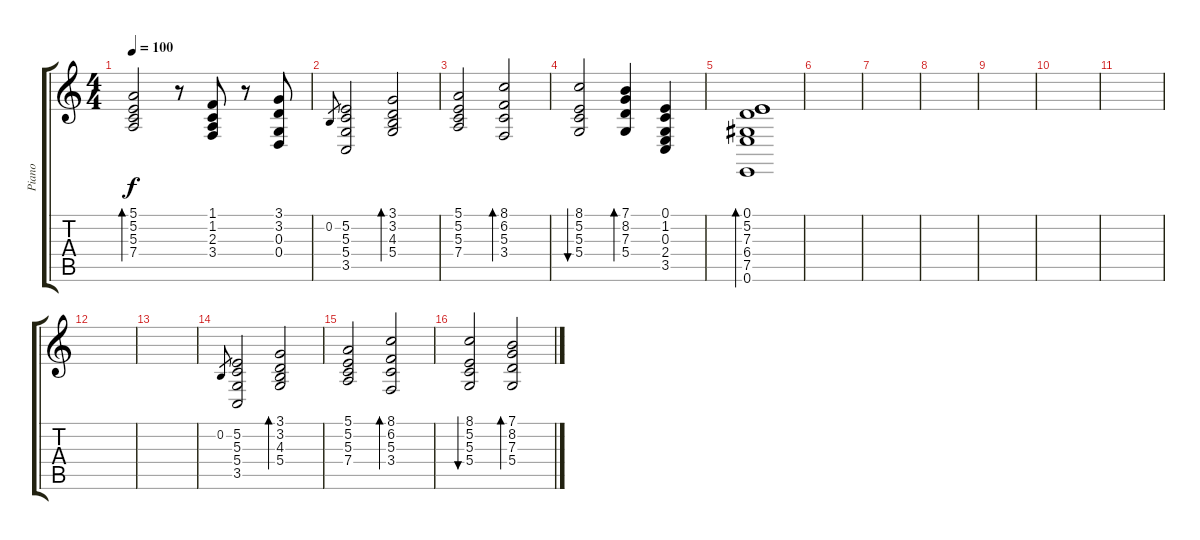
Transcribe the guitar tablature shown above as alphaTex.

\track ("Piano" "Piano") {instrument acousticgrandpiano}
\staff {score tabs}
\tuning (E4 B3 G3 D3 A2 E2) {hide}
\ts (4 4)
\tempo 100
\clef g2
\ks c
(5.1 5.2 5.3 7.4).2{bd 60 dy f} r.8 (1.1 1.2 2.3 3.4).8 r.8 (3.1 3.2 0.3 0.4).8 |
0.2.8{gr} (5.2 5.3 5.4 3.5).2 (3.1 3.2 4.3 5.4).2{bd 120} |
(5.1 5.2 5.3 7.4).2 (8.1 6.2 5.3 3.4).2{bd 60} |
(8.1 5.2 5.3 5.4).2{bu 60} (7.1 8.2 7.3 5.4).4{bd 60} (0.1 1.2 0.3 2.4 3.5).4 |
(0.1 5.2 7.3 6.4 7.5 0.6).1{bd 60} |
|
|
|
|
|
|
|
|
0.2.8{gr} (5.2 5.3 5.4 3.5).2 (3.1 3.2 4.3 5.4).2{bd 120} |
(5.1 5.2 5.3 7.4).2 (8.1 6.2 5.3 3.4).2{bd 60} |
(8.1 5.2 5.3 5.4).2{bu 60} (7.1 8.2 7.3 5.4).2{bd 60}
